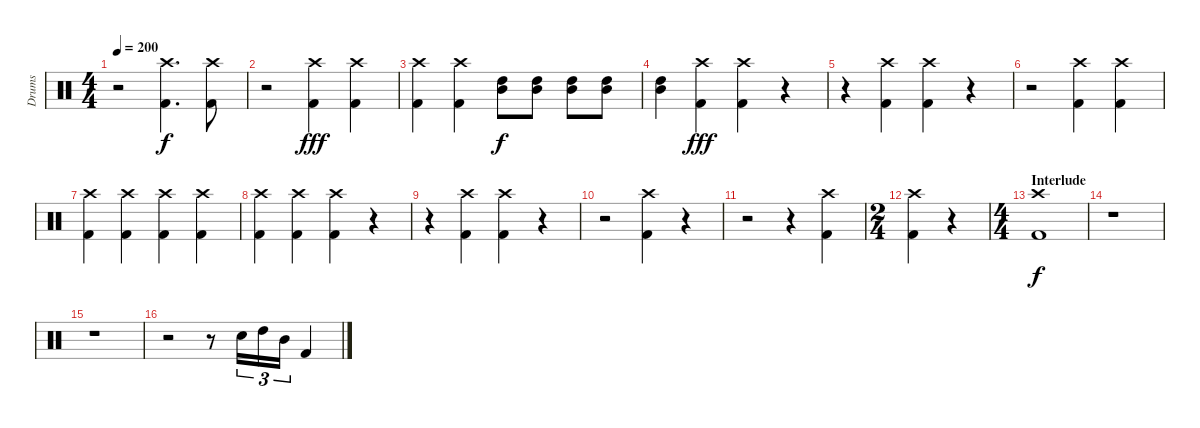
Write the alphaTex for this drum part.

\track ("Drums" "Drums") {instrument percussion}
\staff {score}
\articulation defaults
\ts (4 4)
\tempo 200
\clef neutral
\ks c
r.2{dy f} ("Crash high (hit)" "Kick (hit) 2").4{d} ("Crash high (hit)" "Kick (hit) 2").8 |
r.2 ("Crash high (hit)" "Kick (hit) 2").4{dy fff} ("Crash high (hit)" "Kick (hit) 2").4 |
("Crash high (hit)" "Kick (hit) 2").4 ("Crash high (hit)" "Kick (hit) 2").4 ("High Tom (hit)" "Mid Tom (hit)").8{dy f} ("High Tom (hit)" "Mid Tom (hit)").8 ("High Tom (hit)" "Mid Tom (hit)").8 ("High Tom (hit)" "Mid Tom (hit)").8 |
("High Tom (hit)" "Mid Tom (hit)").4 ("Crash high (hit)" "Kick (hit) 2").4{dy fff} ("Crash high (hit)" "Kick (hit) 2").4 r.4 |
r.4 ("Crash high (hit)" "Kick (hit) 2").4 ("Crash high (hit)" "Kick (hit) 2").4 r.4 |
r.2 ("Crash high (hit)" "Kick (hit) 2").4 ("Crash high (hit)" "Kick (hit) 2").4 |
("Crash high (hit)" "Kick (hit) 2").4 ("Crash high (hit)" "Kick (hit) 2").4 ("Crash high (hit)" "Kick (hit) 2").4 ("Crash high (hit)" "Kick (hit) 2").4 |
("Crash high (hit)" "Kick (hit) 2").4 ("Crash high (hit)" "Kick (hit) 2").4 ("Crash high (hit)" "Kick (hit) 2").4 r.4 |
r.4 ("Crash high (hit)" "Kick (hit) 2").4 ("Crash high (hit)" "Kick (hit) 2").4 r.4 |
r.2 ("Crash high (hit)" "Kick (hit) 2").4 r.4 |
r.2 r.4 ("Crash high (hit)" "Kick (hit) 2").4 |
\ts (2 4)
("Crash high (hit)" "Kick (hit) 2").4 r.4 |
\ts (4 4)
\section ("" "Interlude")
("Crash high (hit)" "Kick (hit) 2").1{dy f} |
r.1 |
r.1 |
r.2 r.8 "Electric Snare (hit)".16{tu (3 2)} "High Tom (hit)".16{tu (3 2)} "Mid Tom (hit)".16{tu (3 2)} "Kick (hit) 2".4
